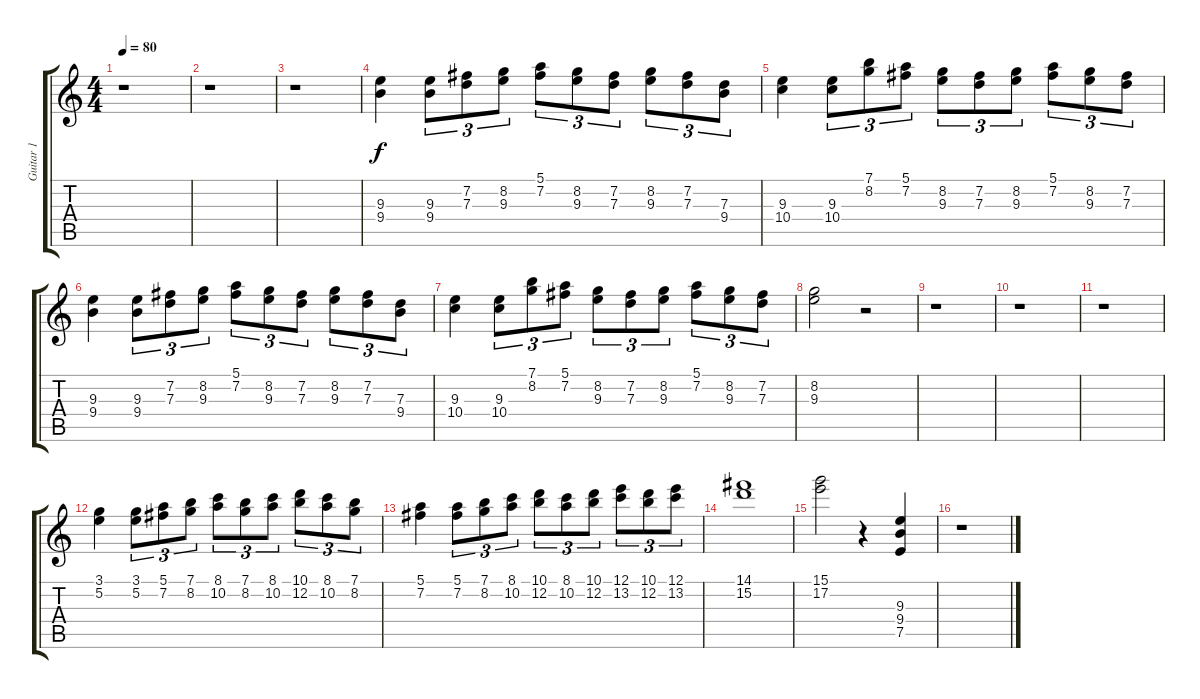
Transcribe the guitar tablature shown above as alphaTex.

\track ("Guitar 1" "Guitar 1") {instrument distortionguitar}
\staff {score tabs}
\tuning (E4 B3 G3 D3 A2 E2) {hide}
\ts (4 4)
\tempo 80
\clef g2
\ks c
r.1{dy f} |
r.1 |
r.1 |
(9.3 9.4).4 (9.3 9.4).8{tu (3 2)} (7.2 7.3).8{tu (3 2)} (8.2 9.3).8{tu (3 2)} (5.1 7.2).8{tu (3 2)} (8.2 9.3).8{tu (3 2)} (7.2 7.3).8{tu (3 2)} (8.2 9.3).8{tu (3 2)} (7.2 7.3).8{tu (3 2)} (7.3 9.4).8{tu (3 2)} |
(9.3 10.4).4 (9.3 10.4).8{tu (3 2)} (7.1 8.2).8{tu (3 2)} (5.1 7.2).8{tu (3 2)} (8.2 9.3).8{tu (3 2)} (7.2 7.3).8{tu (3 2)} (8.2 9.3).8{tu (3 2)} (5.1 7.2).8{tu (3 2)} (8.2 9.3).8{tu (3 2)} (7.2 7.3).8{tu (3 2)} |
(9.3 9.4).4 (9.3 9.4).8{tu (3 2)} (7.2 7.3).8{tu (3 2)} (8.2 9.3).8{tu (3 2)} (5.1 7.2).8{tu (3 2)} (8.2 9.3).8{tu (3 2)} (7.2 7.3).8{tu (3 2)} (8.2 9.3).8{tu (3 2)} (7.2 7.3).8{tu (3 2)} (7.3 9.4).8{tu (3 2)} |
(9.3 10.4).4 (9.3 10.4).8{tu (3 2)} (7.1 8.2).8{tu (3 2)} (5.1 7.2).8{tu (3 2)} (8.2 9.3).8{tu (3 2)} (7.2 7.3).8{tu (3 2)} (8.2 9.3).8{tu (3 2)} (5.1 7.2).8{tu (3 2)} (8.2 9.3).8{tu (3 2)} (7.2 7.3).8{tu (3 2)} |
(8.2 9.3).2 r.2 |
r.1 |
r.1 |
r.1 |
(3.1 5.2).4 (3.1 5.2).8{tu (3 2)} (5.1 7.2).8{tu (3 2)} (7.1 8.2).8{tu (3 2)} (8.1 10.2).8{tu (3 2)} (7.1 8.2).8{tu (3 2)} (8.1 10.2).8{tu (3 2)} (10.1 12.2).8{tu (3 2)} (8.1 10.2).8{tu (3 2)} (7.1 8.2).8{tu (3 2)} |
(5.1 7.2).4 (5.1 7.2).8{tu (3 2)} (7.1 8.2).8{tu (3 2)} (8.1 10.2).8{tu (3 2)} (10.1 12.2).8{tu (3 2)} (8.1 10.2).8{tu (3 2)} (10.1 12.2).8{tu (3 2)} (12.1 13.2).8{tu (3 2)} (10.1 12.2).8{tu (3 2)} (12.1 13.2).8{tu (3 2)} |
(14.1 15.2).1 |
(15.1 17.2).2 r.4 (9.3 9.4 7.5).4 |
r.1
